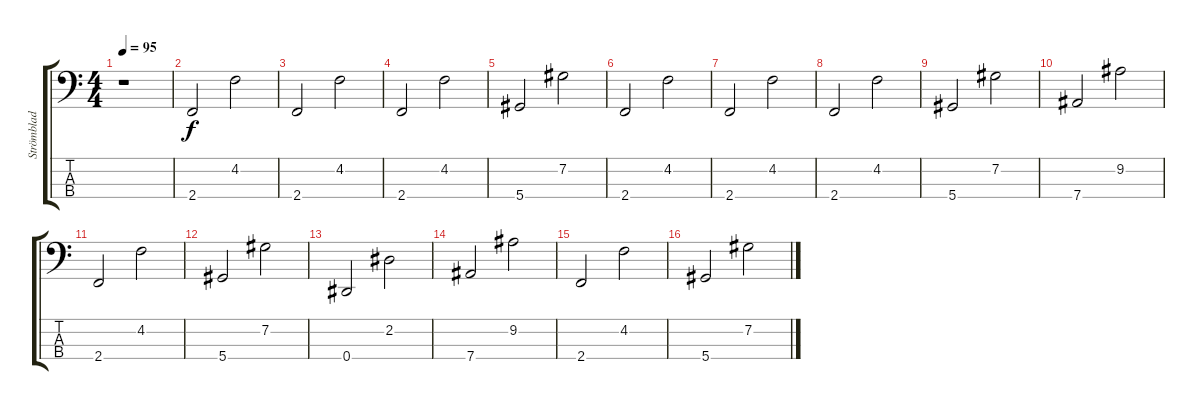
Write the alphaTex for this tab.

\track ("Strömblad" "Strömblad") {instrument electricbassfinger}
\staff {score tabs}
\tuning (Gb2 Db2 Ab1 Eb1) {hide}
\ts (4 4)
\tempo 95
\clef f4
\ks c
r.1{dy f instrument electricbassfinger} |
2.4.2 4.2.2 |
2.4.2 4.2.2 |
2.4.2 4.2.2 |
5.4.2 7.2.2 |
2.4.2 4.2.2 |
2.4.2 4.2.2 |
2.4.2 4.2.2 |
5.4.2 7.2.2 |
7.4.2 9.2.2 |
2.4.2 4.2.2 |
5.4.2 7.2.2 |
0.4.2 2.2.2 |
7.4.2 9.2.2 |
2.4.2 4.2.2 |
5.4.2 7.2.2
